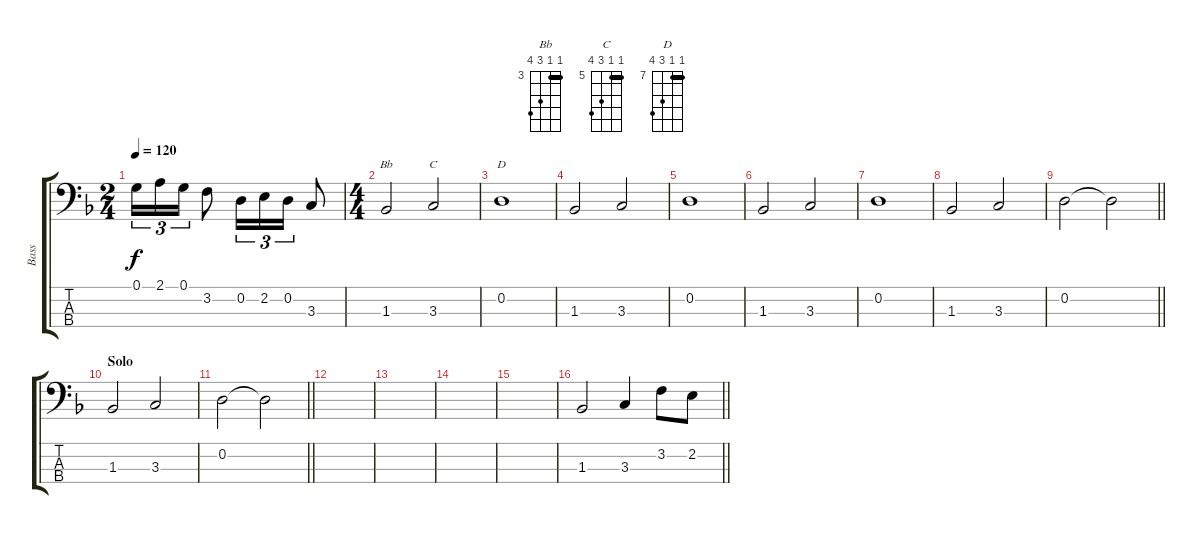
\track ("Bass" "Bass") {instrument electricbasspick}
\staff {score tabs}
\tuning (G2 D2 A1 E1) {hide}
\chord ("Bb" 3 3 5 6) {firstfret 3 barre 3}
\chord ("C" 5 5 7 8) {firstfret 5 barre 5}
\chord ("D" 7 7 9 10) {firstfret 7 barre 7}
\ts (2 4)
\tempo 120
\clef f4
\ks f
0.1.16{tu (3 2) dy f} 2.1.16{tu (3 2)} 0.1.16{tu (3 2)} 3.2.8 0.2.16{tu (3 2)} 2.2.16{tu (3 2)} 0.2.16{tu (3 2)} 3.3.8 |
\ts (4 4)
1.3.2{ch "Bb"} 3.3.2{ch "C"} |
0.2.1{ch "D"} |
1.3.2 3.3.2 |
0.2.1 |
1.3.2 3.3.2 |
0.2.1 |
1.3.2 3.3.2 |
\barLineRight lightlight
0.2.2 0.2{t}.2 |
\section ("" "Solo")
1.3.2 3.3.2 |
\barLineRight lightlight
0.2.2 0.2{t}.2 |
|
|
|
|
\barLineRight lightlight
1.3.2 3.3.4 3.2.8 2.2.8
